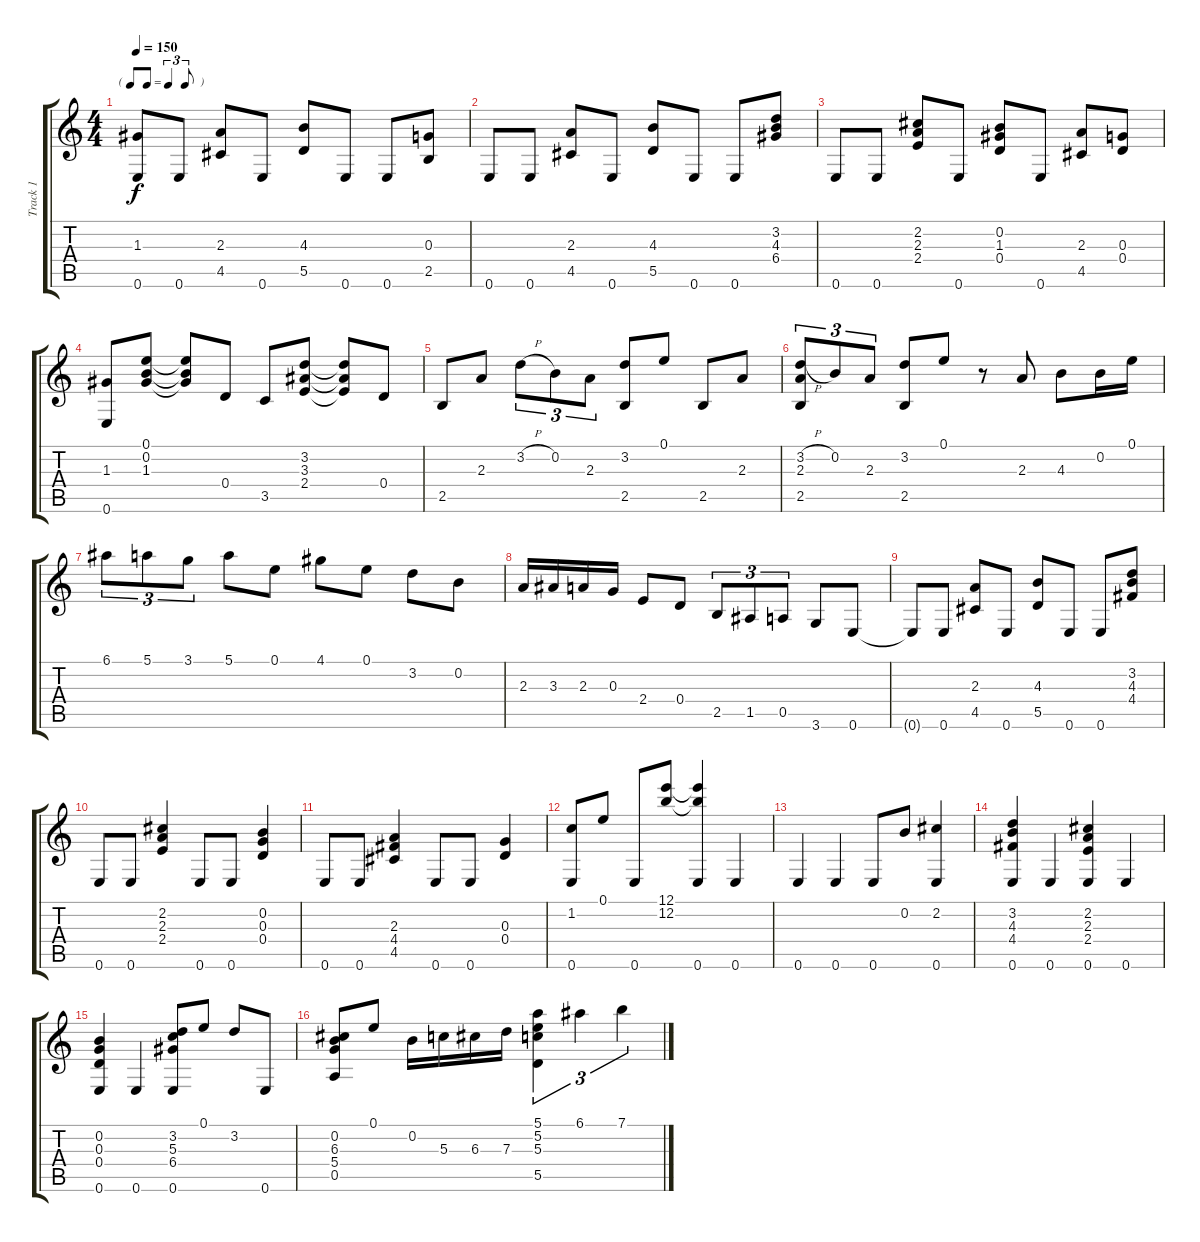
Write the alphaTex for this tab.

\track ("Track 1" "Track 1") {instrument acousticguitarsteel}
\staff {score tabs}
\tuning (E4 B3 G3 D3 A2 E2) {hide}
\ts (4 4)
\tf triplet8th
\tempo 150
\clef g2
\ks c
(1.3 0.6).8{dy f} 0.6.8 (2.3 4.5).8 0.6.8 (4.3 5.5).8 0.6.8 0.6.8 (0.3 2.5).8 |
0.6.8 0.6.8 (2.3 4.5).8 0.6.8 (4.3 5.5).8 0.6.8 0.6.8 (3.2 4.3 6.4).8 |
0.6.8 0.6.8 (2.2 2.3 2.4).8 0.6.8 (0.2 1.3 0.4).8 0.6.8 (2.3 4.5).8 (0.3 0.4).8 |
(1.3 0.6).8 (0.1 0.2 1.3).8 (0.1{t} 0.2{t} 1.3{t}).8 0.4.8 3.5.8 (3.2 3.3 2.4).8 (3.2{t} 3.3{t} 2.4{t}).8 0.4.8 |
2.5.8 2.3.8 3.2{h}.8{tu (3 2)} 0.2.8{tu (3 2)} 2.3.8{tu (3 2)} (3.2 2.5).8 0.1.8 2.5.8 2.3.8 |
(3.2{h} 2.3 2.5).8{tu (3 2)} 0.2.8{tu (3 2)} 2.3.8{tu (3 2)} (3.2 2.5).8 0.1.8 r.8 2.3.8 4.3.8 0.2.16 0.1.16 |
6.1.8{tu (3 2)} 5.1.8{tu (3 2)} 3.1.8{tu (3 2)} 5.1.8 0.1.8 4.1.8 0.1.8 3.2.8 0.2.8 |
2.3.16 3.3.16 2.3.16 0.3.16 2.4.8 0.4.8 2.5.8{tu (3 2)} 1.5.8{tu (3 2)} 0.5.8{tu (3 2)} 3.6.8 0.6.8 |
0.6{t}.8 0.6.8 (2.3 4.5).8 0.6.8 (4.3 5.5).8 0.6.8 0.6.8 (3.2 4.3 4.4).8 |
0.6.8 0.6.8 (2.2 2.3 2.4).4 0.6.8 0.6.8 (0.2 0.3 0.4).4 |
0.6.8 0.6.8 (2.3 4.4 4.5).4 0.6.8 0.6.8 (0.3 0.4).4 |
(1.2 0.6).8 0.1.8 0.6.8 (12.1 12.2).8 (12.1{t} 12.2{t} 0.6).4 0.6.4 |
0.6.4 0.6.4 0.6.8 0.2.8 (2.2 0.6).4 |
(3.2 4.3 4.4 0.6).4 0.6.4 (2.2 2.3 2.4 0.6).4 0.6.4 |
(0.2 0.3 0.4 0.6).4 0.6.4 (3.2 5.3 6.4 0.6).8 0.1.8 3.2.8 0.6.8 |
(0.2 6.3 5.4 0.5).8 0.1.8 0.2.16 5.3.16 6.3.16 7.3.16 (5.1 5.2 5.3 5.5).4{tu (3 2)} 6.1.4{tu (3 2)} 7.1.4{tu (3 2)}
